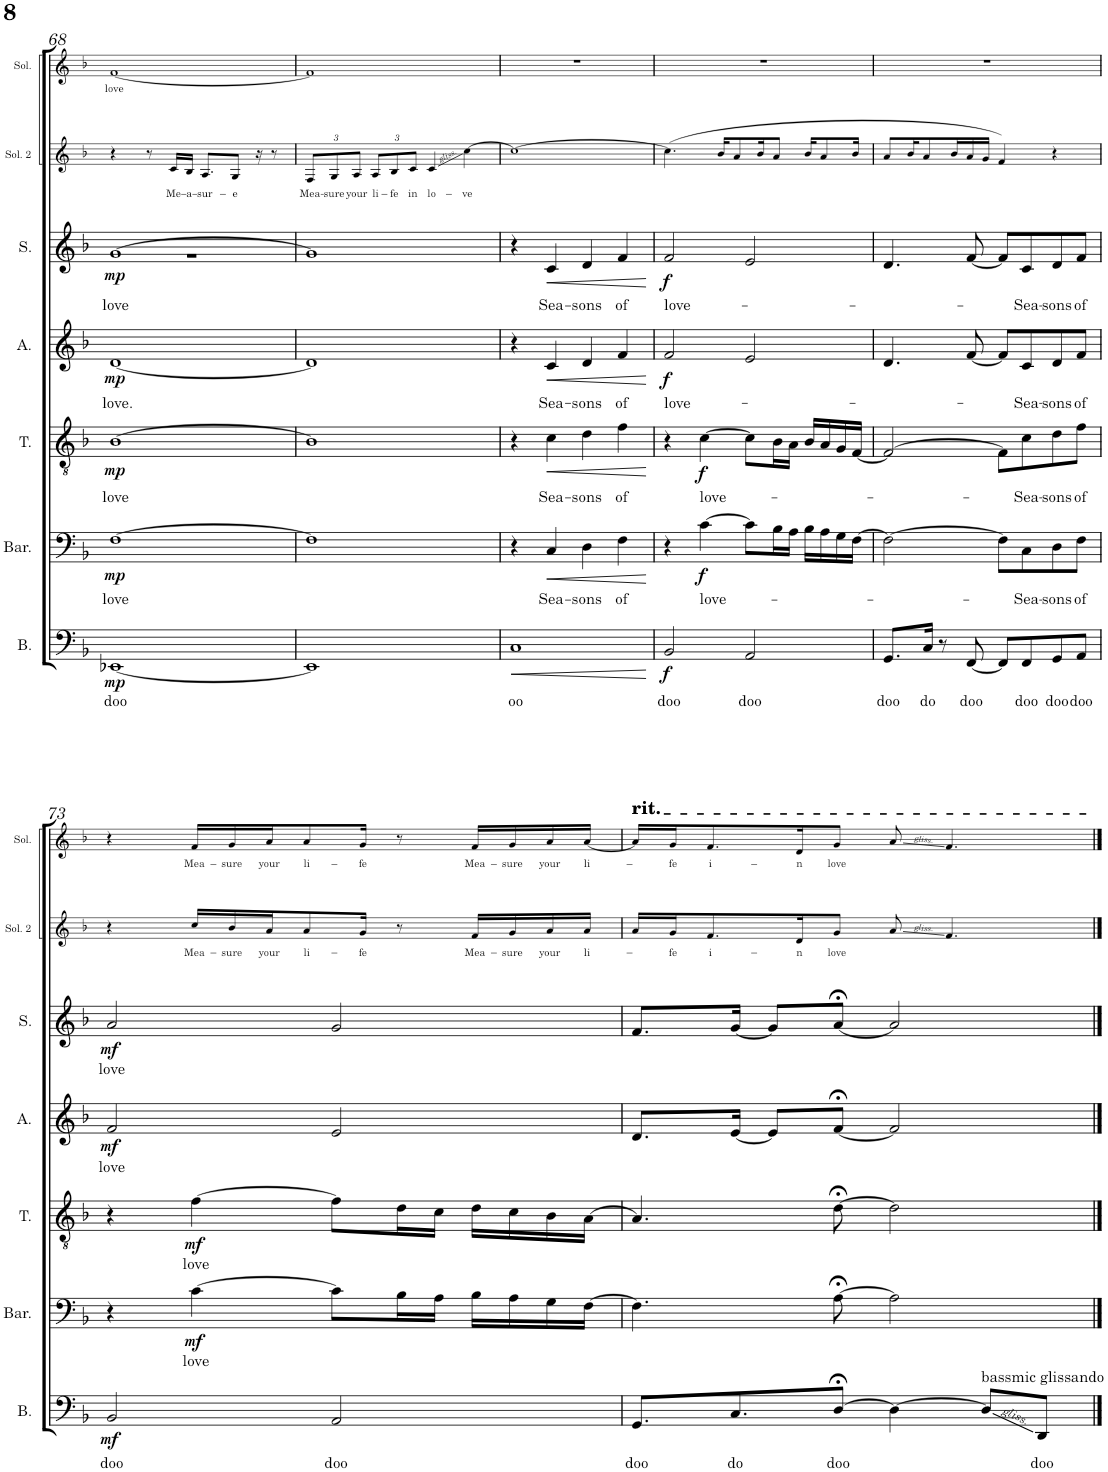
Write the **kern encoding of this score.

**kern	**text	**dynam	**kern	**text	**dynam	**kern	**text	**dynam	**kern	**text	**dynam	**kern	**text	**dynam	**kern	**text	**kern	**text
*part7	*part7	*part7	*part6	*part6	*part6	*part5	*part5	*part5	*part4	*part4	*part4	*part3	*part3	*part3	*part2	*part2	*part1	*part1
*staff7	*staff7	*staff7	*staff6	*staff6	*staff6	*staff5	*staff5	*staff5	*staff4	*staff4	*staff4	*staff3	*staff3	*staff3	*staff2	*staff2	*staff1	*staff1
*I"Bass	*	*	*I"Baritone	*	*	*I"Tenor	*	*	*I"Alto	*	*	*I"Soprano	*	*	*I"Solo 2	*	*I"Solo	*
*I'B.	*	*	*I'Bar.	*	*	*I'T.	*	*	*I'A.	*	*	*I'S.	*	*	*I'Sol. 2	*	*I'Sol.	*
!!LO:PB:g=z
*clefF4	*	*	*clefF4	*	*	*clefGv2	*	*	*clefG2	*	*	*clefG2	*	*	*clefG2	*	*clefG2	*
*k[b-]	*	*	*k[b-]	*	*	*k[b-]	*	*	*k[b-]	*	*	*k[b-]	*	*	*k[b-]	*	*k[b-]	*
*M4/4	*	*	*M4/4	*	*	*M4/4	*	*	*M4/4	*	*	*M4/4	*	*	*M4/4	*	*M4/4	*
=68	=68	=68	=68	=68	=68	=68	=68	=68	=68	=68	=68	=68	=68	=68	=68	=68	=68	=68
!	!LO:LY:b	!LO:DY:b	!	!LO:LY:b	!LO:DY:b	!	!LO:LY:b	!LO:DY:b	!	!LO:LY:b	!LO:DY:b	!	!LO:LY:b	!LO:DY:b	!	!	!	!LO:LY:b
*	*	*	*	*	*	*	*	*	*	*	*	*^	*	*	*	*	*	*
[1EE-X	doo	mp	[1F	love	mp	[1B-	love	mp	[1d	love.	mp	[1g	1r	love	mp	4r	.	[1f	love
.	.	.	.	.	.	.	.	.	.	.	.	.	.	.	.	8r	.	.	.
!	!	!	!	!	!	!	!	!	!	!	!	!	!	!	!	!	!LO:LY:b	!	!
.	.	.	.	.	.	.	.	.	.	.	.	.	.	.	.	16c/LL	Me-	.	.
!	!	!	!	!	!	!	!	!	!	!	!	!	!	!	!	!	!LO:LY:b	!	!
.	.	.	.	.	.	.	.	.	.	.	.	.	.	.	.	16B-/JJ	-a-	.	.
!	!	!	!	!	!	!	!	!	!	!	!	!	!	!	!	!	!LO:LY:b	!	!
.	.	.	.	.	.	.	.	.	.	.	.	.	.	.	.	8.A/L	-sur-	.	.
!	!	!	!	!	!	!	!	!	!	!	!	!	!	!	!	!	!LO:LY:b	!	!
.	.	.	.	.	.	.	.	.	.	.	.	.	.	.	.	8G/J	-e	.	.
.	.	.	.	.	.	.	.	.	.	.	.	.	.	.	.	16r	.	.	.
.	.	.	.	.	.	.	.	.	.	.	.	.	.	.	.	8r	.	.	.
*	*	*	*	*	*	*	*	*	*	*	*	*v	*v	*	*	*	*	*	*
=69	=69	=69	=69	=69	=69	=69	=69	=69	=69	=69	=69	=69	=69	=69	=69	=69	=69	=69
*	*	*	*	*	*	*	*	*	*	*	*	*	*	*	*Xbrackettup	*	*	*
!	!	!	!	!	!	!	!	!	!	!	!	!	!	!	!	!LO:LY:b	!	!
1EE-]	.	.	1F]	.	.	1B-]	.	.	1d]	.	.	1g]	.	.	12F/L	Mea-	1f]	.
!	!	!	!	!	!	!	!	!	!	!	!	!	!	!	!	!LO:LY:b	!	!
.	.	.	.	.	.	.	.	.	.	.	.	.	.	.	12G/	-sure	.	.
!	!	!	!	!	!	!	!	!	!	!	!	!	!	!	!	!LO:LY:b	!	!
.	.	.	.	.	.	.	.	.	.	.	.	.	.	.	12A/J	your	.	.
!	!	!	!	!	!	!	!	!	!	!	!	!	!	!	!	!LO:LY:b	!	!
.	.	.	.	.	.	.	.	.	.	.	.	.	.	.	12A/L	li-	.	.
!	!	!	!	!	!	!	!	!	!	!	!	!	!	!	!	!LO:LY:b	!	!
.	.	.	.	.	.	.	.	.	.	.	.	.	.	.	12B-/	-fe	.	.
!	!	!	!	!	!	!	!	!	!	!	!	!	!	!	!	!LO:LY:b	!	!
.	.	.	.	.	.	.	.	.	.	.	.	.	.	.	12c/J	in	.	.
!	!	!	!	!	!	!	!	!	!	!	!	!	!	!	!	!LO:LY:b	!	!
.	.	.	.	.	.	.	.	.	.	.	.	.	.	.	4c/	lo-	.	.
!	!	!	!	!	!	!	!	!	!	!	!	!	!	!	!	!LO:LY:b	!	!
.	.	.	.	.	.	.	.	.	.	.	.	.	.	.	[4cc\	-ve	.	.
=70	=70	=70	=70	=70	=70	=70	=70	=70	=70	=70	=70	=70	=70	=70	=70	=70	=70	=70
!	!LO:LY:b	!LO:HP:b	!	!	!	!	!	!	!	!	!	!	!	!	!	!	!	!
1C	oo	<	4r	.	.	4r	.	.	4r	.	.	4r	.	.	1cc_	.	1r	.
!	!	!	!	!LO:LY:b	!LO:HP:b	!	!LO:LY:b	!LO:HP:b	!	!LO:LY:b	!LO:HP:b	!	!LO:LY:b	!LO:HP:b	!	!	!	!
.	.	.	4C/	Sea-	<	4c\	Sea-	<	4c/	Sea-	<	4c/	Sea-	<	.	.	.	.
!	!	!	!	!LO:LY:b	!	!	!LO:LY:b	!	!	!LO:LY:b	!	!	!LO:LY:b	!	!	!	!	!
.	.	.	4D\	-sons	.	4d\	-sons	.	4d/	-sons	.	4d/	-sons	.	.	.	.	.
!	!	!	!	!LO:LY:b	!	!	!LO:LY:b	!	!	!LO:LY:b	!	!	!LO:LY:b	!	!	!	!	!
.	.	.	4F\	of	.	4f\	of	.	4f/	of	.	4f/	of	.	.	.	.	.
.	.	[	.	.	[	.	.	[	.	.	[	.	.	[	.	.	.	.
=71	=71	=71	=71	=71	=71	=71	=71	=71	=71	=71	=71	=71	=71	=71	=71	=71	=71	=71
!	!LO:LY:b	!LO:DY:b	!	!	!	!	!	!	!	!LO:LY:b	!LO:DY:b	!	!LO:LY:b	!LO:DY:b	!	!	!	!
2BB-/	doo	f	4r	.	.	4r	.	.	2f/	love-	f	2f/	love-	f	(4.cc\]	.	1r	.
!	!	!	!	!LO:LY:b	!LO:DY:b	!	!LO:LY:b	!LO:DY:b	!	!	!	!	!	!	!	!	!	!
.	.	.	[4c\	love-	f	[4c\	love-	f	.	.	.	.	.	.	.	.	.	.
.	.	.	.	.	.	.	.	.	.	.	.	.	.	.	16b-/KL	.	.	.
.	.	.	.	.	.	.	.	.	.	.	.	.	.	.	8a/	.	.	.
!	!LO:LY:b	!	!	!	!	!	!	!	!	!	!	!	!	!	!	!	!	!
2AA/	doo	.	8c\L]	.	.	8c\L]	.	.	2e/	.	.	2e/	.	.	.	.	.	.
.	.	.	.	.	.	.	.	.	.	.	.	.	.	.	16b-/K	.	.	.
.	.	.	16B-\L	.	.	16B-\L	.	.	.	.	.	.	.	.	8a/J	.	.	.
.	.	.	16A\JJ	.	.	16A\JJ	.	.	.	.	.	.	.	.	.	.	.	.
.	.	.	16B-\LL	.	.	16B-/LL	.	.	.	.	.	.	.	.	16b-/KL	.	.	.
.	.	.	16A\	.	.	16A/	.	.	.	.	.	.	.	.	8a/	.	.	.
.	.	.	16G\	.	.	16G/	.	.	.	.	.	.	.	.	.	.	.	.
.	.	.	[16F\JJ	.	.	[16F/JJ	.	.	.	.	.	.	.	.	16b-/Jk	.	.	.
=72	=72	=72	=72	=72	=72	=72	=72	=72	=72	=72	=72	=72	=72	=72	=72	=72	=72	=72
!	!LO:LY:b	!	!	!	!	!	!	!	!	!	!	!	!	!	!	!	!	!
8.GG/L	doo	.	2F\_	.	.	2F/_	.	.	4.d/	.	.	4.d/	.	.	8a/L	.	1r	.
.	.	.	.	.	.	.	.	.	.	.	.	.	.	.	16b-/K	.	.	.
!	!LO:LY:b	!	!	!	!	!	!	!	!	!	!	!	!	!	!	!	!	!
16C/Jk	do	.	.	.	.	.	.	.	.	.	.	.	.	.	8a/	.	.	.
8r	.	.	.	.	.	.	.	.	.	.	.	.	.	.	.	.	.	.
.	.	.	.	.	.	.	.	.	.	.	.	.	.	.	16b-/L	.	.	.
!	!LO:LY:b	!	!	!	!	!	!	!	!	!	!	!	!	!	!	!	!	!
[8FF/	doo	.	.	.	.	.	.	.	[8f/	.	.	[8f/	.	.	16a/	.	.	.
.	.	.	.	.	.	.	.	.	.	.	.	.	.	.	16g/JJ	.	.	.
8FF/L]	.	.	8F\L]	.	.	8F\L]	.	.	8f/L]	.	.	8f/L]	.	.	4f/)	.	.	.
!	!LO:LY:b	!	!	!LO:LY:b	!	!	!LO:LY:b	!	!	!LO:LY:b	!	!	!LO:LY:b	!	!	!	!	!
8FF/	doo	.	8C\	-Sea-	.	8c\	-Sea-	.	8c/	-Sea-	.	8c/	-Sea-	.	.	.	.	.
!	!LO:LY:b	!	!	!LO:LY:b	!	!	!LO:LY:b	!	!	!LO:LY:b	!	!	!LO:LY:b	!	!	!	!	!
8GG/	doo	.	8D\	-sons	.	8d\	-sons	.	8d/	-sons	.	8d/	-sons	.	4r	.	.	.
!	!LO:LY:b	!	!	!LO:LY:b	!	!	!LO:LY:b	!	!	!LO:LY:b	!	!	!LO:LY:b	!	!	!	!	!
8AA/J	doo	.	8F\J	of	.	8f\J	of	.	8f/J	of	.	8f/J	of	.	.	.	.	.
!!LO:LB:g=z
=73	=73	=73	=73	=73	=73	=73	=73	=73	=73	=73	=73	=73	=73	=73	=73	=73	=73	=73
!	!LO:LY:b	!LO:DY:b	!	!	!	!	!	!	!	!LO:LY:b	!LO:DY:b	!	!LO:LY:b	!LO:DY:b	!	!	!	!
2BB-/	doo	mf	4r	.	.	4r	.	.	2f/	love	mf	2a/	love	mf	4r	.	4r	.
!	!	!	!	!LO:LY:b	!LO:DY:b	!	!LO:LY:b	!LO:DY:b	!	!	!	!	!	!	!	!LO:LY:b	!	!LO:LY:b
.	.	.	[4c\	love	mf	[4f\	love	mf	.	.	.	.	.	.	16cc/LL	Mea-	16f/LL	Mea-
!	!	!	!	!	!	!	!	!	!	!	!	!	!	!	!	!LO:LY:b	!	!LO:LY:b
.	.	.	.	.	.	.	.	.	.	.	.	.	.	.	16b-/	-sure	16g/	-sure
!	!	!	!	!	!	!	!	!	!	!	!	!	!	!	!	!LO:LY:b	!	!LO:LY:b
.	.	.	.	.	.	.	.	.	.	.	.	.	.	.	16a/J	your	16a/J	your
!	!	!	!	!	!	!	!	!	!	!	!	!	!	!	!	!LO:LY:b	!	!LO:LY:b
.	.	.	.	.	.	.	.	.	.	.	.	.	.	.	8a/	li-	8a/	li-
!	!LO:LY:b	!	!	!	!	!	!	!	!	!	!	!	!	!	!	!	!	!
2AA/	doo	.	8c\L]	.	.	8f\L]	.	.	2e/	.	.	2g/	.	.	.	.	.	.
!	!	!	!	!	!	!	!	!	!	!	!	!	!	!	!	!LO:LY:b	!	!LO:LY:b
.	.	.	.	.	.	.	.	.	.	.	.	.	.	.	16g/Jk	-fe	16g/Jk	-fe
.	.	.	16B-\L	.	.	16d\L	.	.	.	.	.	.	.	.	8r	.	8r	.
.	.	.	16A\JJ	.	.	16c\JJ	.	.	.	.	.	.	.	.	.	.	.	.
!	!	!	!	!	!	!	!	!	!	!	!	!	!	!	!	!LO:LY:b	!	!LO:LY:b
.	.	.	16B-\LL	.	.	16d\LL	.	.	.	.	.	.	.	.	16f/LL	Mea-	16f/LL	Mea-
!	!	!	!	!	!	!	!	!	!	!	!	!	!	!	!	!LO:LY:b	!	!LO:LY:b
.	.	.	16A\	.	.	16c\	.	.	.	.	.	.	.	.	16g/	-sure	16g/	-sure
!	!	!	!	!	!	!	!	!	!	!	!	!	!	!	!	!LO:LY:b	!	!LO:LY:b
.	.	.	16G\	.	.	16B-\	.	.	.	.	.	.	.	.	16a/	your	16a/	your
!	!	!	!	!	!	!	!	!	!	!	!	!	!	!	!	!LO:LY:b	!	!LO:LY:b
.	.	.	[16F\JJ	.	.	[16A\JJ	.	.	.	.	.	.	.	.	16a/JJ	li-	[16a/JJ	li-
=74	=74	=74	=74	=74	=74	=74	=74	=74	=74	=74	=74	=74	=74	=74	=74	=74	=74	=74
!	!	!	!	!	!	!	!	!	!	!	!	!	!	!	!	!	!LO:TX:a:t=rit.	!
!	!	!	!	!	!	!	!	!	!	!	!	!	!	!	!	!	!LO:TX:a:t=rit.	!
!	!LO:LY:b	!	!	!	!	!	!	!	!	!	!	!	!	!	!	!	!	!
8.GG/L	doo	.	4.F\]	.	.	4.A/]	.	.	8.d/L	.	.	8.f/L	.	.	16a/LL	.	16a/LL]	.
!	!	!	!	!	!	!	!	!	!	!	!	!	!	!	!	!LO:LY:b	!	!LO:LY:b
.	.	.	.	.	.	.	.	.	.	.	.	.	.	.	16g/J	-fe	16g/J	-fe
!	!	!	!	!	!	!	!	!	!	!	!	!	!	!	!	!LO:LY:b	!	!LO:LY:b
.	.	.	.	.	.	.	.	.	.	.	.	.	.	.	8.f/	i-	8.f/	i-
!	!LO:LY:b	!	!	!	!	!	!	!	!	!	!	!	!	!	!	!	!	!
8.C/	do	.	.	.	.	.	.	.	[16e/Jk	.	.	[16g/Jk	.	.	.	.	.	.
.	.	.	.	.	.	.	.	.	8e/L]	.	.	8g/L]	.	.	.	.	.	.
!	!	!	!	!	!	!	!	!	!	!	!	!	!	!	!	!LO:LY:b	!	!LO:LY:b
.	.	.	.	.	.	.	.	.	.	.	.	.	.	.	16d/K	-n	16d/K	-n
!	!LO:LY:b	!	!	!	!	!	!	!	!	!	!	!	!	!	!	!LO:LY:b	!	!LO:LY:b
[8D;</J	doo	.	[8A;<\	.	.	[8d;<\	.	.	[8f;</J	.	.	[8a;</J	.	.	8g/J	love	8g/J	love
4D\_	.	.	2A\]	.	.	2d\]	.	.	2f/]	.	.	2a/]	.	.	8a/	.	8a/	.
.	.	.	.	.	.	.	.	.	.	.	.	.	.	.	4.f/	.	4.f/	.
!LO:TX:a:t=bassmic glissando	!	!	!	!	!	!	!	!	!	!	!	!	!	!	!	!	!	!
8D/L]	.	.	.	.	.	.	.	.	.	.	.	.	.	.	.	.	.	.
!	!LO:LY:b	!	!	!	!	!	!	!	!	!	!	!	!	!	!	!	!	!
8DD/J	doo	.	.	.	.	.	.	.	.	.	.	.	.	.	.	.	.	.
==	==	==	==	==	==	==	==	==	==	==	==	==	==	==	==	==	==	==
*-	*-	*-	*-	*-	*-	*-	*-	*-	*-	*-	*-	*-	*-	*-	*-	*-	*-	*-
